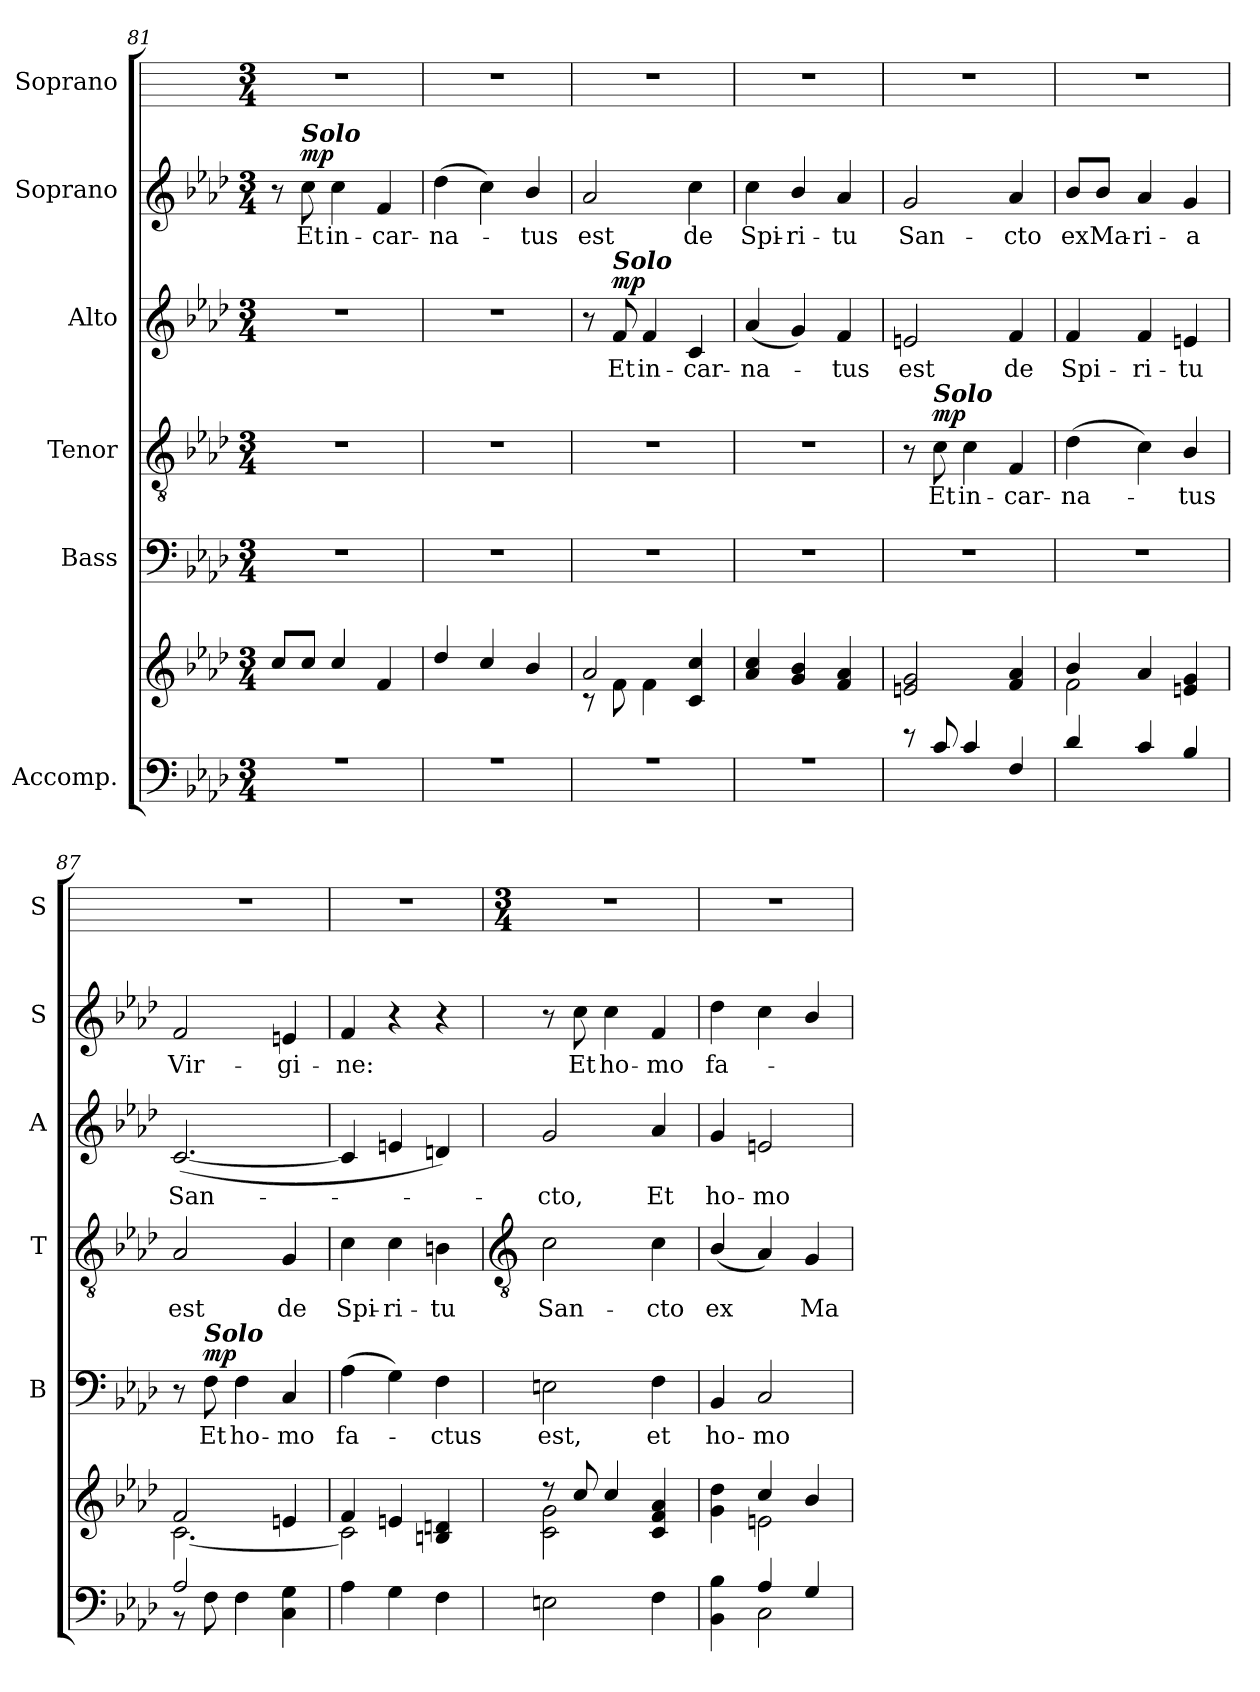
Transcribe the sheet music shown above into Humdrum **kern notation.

**kern	**kern	**kern	**text	**dynam	**kern	**text	**dynam	**kern	**text	**dynam	**kern	**text	**dynam	**kern
*part6	*part6	*part5	*part5	*part5	*part4	*part4	*part4	*part3	*part3	*part3	*part2	*part2	*part2	*part1
*staff7	*staff6	*staff5	*staff5	*staff5	*staff4	*staff4	*staff4	*staff3	*staff3	*staff3	*staff2	*staff2	*staff2	*staff1
*I"Accomp.	*	*I"Bass	*	*	*I"Tenor	*	*	*I"Alto	*	*	*I"Soprano	*	*	*I"Soprano
*	*	*I'B	*	*	*I'T	*	*	*I'A	*	*	*I'S	*	*	*I'S
!!LO:LB:g=z
*clefF4	*clefG2	*clefF4	*	*	*clefGv2	*	*	*clefG2	*	*	*clefG2	*	*	*
*k[b-e-a-d-]	*k[b-e-a-d-]	*k[b-e-a-d-]	*	*	*k[b-e-a-d-]	*	*	*k[b-e-a-d-]	*	*	*k[b-e-a-d-]	*	*	*
*A-:	*A-:	*A-:	*	*	*A-:	*	*	*A-:	*	*	*A-:	*	*	*
*M3/4	*M3/4	*M3/4	*	*	*M3/4	*	*	*M3/4	*	*	*M3/4	*	*	*M3/4
=81	=81	=81	=81	=81	=81	=81	=81	=81	=81	=81	=81	=81	=81	=81
*^	*^	*	*	*	*	*	*	*	*	*	*	*	*	*
!LO:N:vis=1	!LO:N:vis=1	!	!LO:N:vis=1	!LO:N:vis=1	!	!	!LO:N:vis=1	!	!	!LO:N:vis=1	!	!	!	!	!	!
2.r	2.ryy	8ccL	2.ryy	2.r	.	.	2.r	.	.	2.r	.	.	8r	.	.	2.r
!	!	!	!	!	!	!	!	!	!	!	!	!	!LO:TX:a:Bi:t=Solo	!	!	!
!	!	!	!	!	!	!	!	!	!	!	!	!	!	!LO:LY:b	!LO:DY:b	!
.	.	8ccJ	.	.	.	.	.	.	.	.	.	.	8cc	Et	mp	.
!	!	!	!	!	!	!	!	!	!	!	!	!	!	!LO:LY:b	!	!
.	.	4cc	.	.	.	.	.	.	.	.	.	.	4cc	in-	.	.
!	!	!	!	!	!	!	!	!	!	!	!	!	!	!LO:LY:b	!	!
.	.	4f	.	.	.	.	.	.	.	.	.	.	4f	-car-	.	.
=82	=82	=82	=82	=82	=82	=82	=82	=82	=82	=82	=82	=82	=82	=82	=82	=82
!LO:N:vis=1	!LO:N:vis=1	!	!LO:N:vis=1	!LO:N:vis=1	!	!	!LO:N:vis=1	!	!	!LO:N:vis=1	!	!	!	!LO:LY:b	!	!
2.r	2.ryy	4dd-	2.ryy	2.r	.	.	2.r	.	.	2.r	.	.	(>4dd-	-na-	.	2.r
.	.	4cc	.	.	.	.	.	.	.	.	.	.	4cc)	.	.	.
!	!	!	!	!	!	!	!	!	!	!	!	!	!	!LO:LY:b	!	!
.	.	4b-/	.	.	.	.	.	.	.	.	.	.	4b-/	tus	.	.
=83	=83	=83	=83	=83	=83	=83	=83	=83	=83	=83	=83	=83	=83	=83	=83	=83
!LO:N:vis=1	!LO:N:vis=1	!	!	!LO:N:vis=1	!	!	!LO:N:vis=1	!	!	!	!	!	!	!LO:LY:b	!	!
2.r	2.ryy	2a-	8r	2.r	.	.	2.r	.	.	8r	.	.	2a-	est	.	2.r
!	!	!	!	!	!	!	!	!	!	!LO:TX:a:Bi:t=Solo	!	!	!	!	!	!
!	!	!	!	!	!	!	!	!	!	!	!LO:LY:b	!LO:DY:b	!	!	!	!
.	.	.	8f\	.	.	.	.	.	.	8f	Et	mp	.	.	.	.
!	!	!	!	!	!	!	!	!	!	!	!LO:LY:b	!	!	!	!	!
.	.	.	4f\	.	.	.	.	.	.	4f	in-	.	.	.	.	.
!	!	!	!	!	!	!	!	!	!	!	!LO:LY:b	!	!	!LO:LY:b	!	!
.	.	4c 4cc	4ryy	.	.	.	.	.	.	4c	-car-	.	4cc	de	.	.
=84	=84	=84	=84	=84	=84	=84	=84	=84	=84	=84	=84	=84	=84	=84	=84	=84
!LO:N:vis=1	!LO:N:vis=1	!	!LO:N:vis=1	!LO:N:vis=1	!	!	!LO:N:vis=1	!	!	!	!LO:LY:b	!	!	!LO:LY:b	!	!
2.r	2.ryy	4a- 4cc	2.ryy	2.r	.	.	2.r	.	.	(<4a-	-na-	.	4cc	Spi-	.	2.r
!	!	!	!	!	!	!	!	!	!	!	!	!	!	!LO:LY:b	!	!
.	.	4g/ 4b-/	.	.	.	.	.	.	.	4g)	.	.	4b-/	-ri-	.	.
!	!	!	!	!	!	!	!	!	!	!	!LO:LY:b	!	!	!LO:LY:b	!	!
.	.	4f 4a-	.	.	.	.	.	.	.	4f	tus	.	4a-	-tu	.	.
=85	=85	=85	=85	=85	=85	=85	=85	=85	=85	=85	=85	=85	=85	=85	=85	=85
!	!LO:N:vis=1	!	!LO:N:vis=1	!LO:N:vis=1	!	!	!	!	!	!	!LO:LY:b	!	!	!LO:LY:b	!	!
8r	2.ryy	2en 2g	2.ryy	2.r	.	.	8r	.	.	2en	est	.	2g	San-	.	2.r
!	!	!	!	!	!	!	!LO:TX:a:Bi:t=Solo	!	!	!	!	!	!	!	!	!
!	!	!	!	!	!	!	!	!LO:LY:b	!LO:DY:b	!	!	!	!	!	!	!
8c	.	.	.	.	.	.	8c	Et	mp	.	.	.	.	.	.	.
!	!	!	!	!	!	!	!	!LO:LY:b	!	!	!	!	!	!	!	!
4c	.	.	.	.	.	.	4c	in-	.	.	.	.	.	.	.	.
!	!	!	!	!	!	!	!	!LO:LY:b	!	!	!LO:LY:b	!	!	!LO:LY:b	!	!
4F	.	4f 4a-	.	.	.	.	4F	-car-	.	4f	de	.	4a-	-cto	.	.
=86	=86	=86	=86	=86	=86	=86	=86	=86	=86	=86	=86	=86	=86	=86	=86	=86
!	!LO:N:vis=1	!	!	!LO:N:vis=1	!	!	!	!LO:LY:b	!	!	!LO:LY:b	!	!	!LO:LY:b	!	!
4d-	2.ryy	4b-/	2f\	2.r	.	.	(>4d-	-na-	.	4f	Spi-	.	8b-/L	ex	.	2.r
!	!	!	!	!	!	!	!	!	!	!	!	!	!	!LO:LY:b	!	!
.	.	.	.	.	.	.	.	.	.	.	.	.	8b-/J	Ma-	.	.
!	!	!	!	!	!	!	!	!	!	!	!LO:LY:b	!	!	!LO:LY:b	!	!
4c	.	4a-	.	.	.	.	4c)	.	.	4f	-ri-	.	4a-	-ri-	.	.
!	!	!	!	!	!	!	!	!LO:LY:b	!	!	!LO:LY:b	!	!	!LO:LY:b	!	!
4B-	.	4en 4g	4ryy	.	.	.	4B-/	tus	.	4en	-tu	.	4g	-a	.	.
=87	=87	=87	=87	=87	=87	=87	=87	=87	=87	=87	=87	=87	=87	=87	=87	=87
!	!	!	!	!	!	!	!	!LO:LY:b	!	!	!LO:LY:b	!	!	!LO:LY:b	!	!
2A-/	8r	2f	[2.c\	8r	.	.	2A-	est	.	(<[2.c	San-	.	2f	Vir-	.	2.r
!	!	!	!	!LO:TX:a:Bi:t=Solo	!	!	!	!	!	!	!	!	!	!	!	!
!	!	!	!	!	!LO:LY:b	!LO:DY:b	!	!	!	!	!	!	!	!	!	!
.	8F\	.	.	8F	Et	mp	.	.	.	.	.	.	.	.	.	.
!	!	!	!	!	!LO:LY:b	!	!	!	!	!	!	!	!	!	!	!
.	4F\	.	.	4F	ho-	.	.	.	.	.	.	.	.	.	.	.
!	!	!	!	!	!LO:LY:b	!	!	!LO:LY:b	!	!	!	!	!	!LO:LY:b	!	!
4ryy	4C\ 4G\	4en	.	4C	-mo	.	4G	de	.	.	.	.	4en	-gi-	.	.
=88	=88	=88	=88	=88	=88	=88	=88	=88	=88	=88	=88	=88	=88	=88	=88	=88
!LO:N:vis=1	!	!	!	!	!LO:LY:b	!	!	!LO:LY:b	!	!	!	!	!	!LO:LY:b	!	!
2.ryy	4A-\	4f	2c\]	(>4A-	fa-	.	4c	Spi-	.	4c]	.	.	4f	-ne:	.	2.r
!	!	!	!	!	!	!	!	!LO:LY:b	!	!	!	!	!	!	!	!
.	4G\	4en	.	4G)	.	.	4c	-ri-	.	4en	.	.	4r	.	.	.
!	!	!	!	!	!LO:LY:b	!	!	!LO:LY:b	!	!	!	!	!	!	!	!
.	4F\	4Bn 4dn	4ryy	4F	ctus	.	4Bn	-tu	.	4dn)	.	.	4r	.	.	.
!!LO:LB:g=z
=89	=89	=89	=89	=89	=89	=89	=89	=89	=89	=89	=89	=89	=89	=89	=89	=89
*	*	*	*	*	*	*	*clefGv2	*	*	*	*	*	*	*	*	*
*	*	*	*	*	*	*	*	*	*	*	*	*	*	*	*	*M3/4
!LO:N:vis=1	!	!	!	!	!LO:LY:b	!	!	!LO:LY:b	!	!	!LO:LY:b	!	!	!	!	!
2.ryy	2En\	8r	2c\ 2g\	2En	est,	.	2c	San-	.	2g	cto,	.	8r	.	.	2.r
!	!	!	!	!	!	!	!	!	!	!	!	!	!	!LO:LY:b	!	!
.	.	8cc/	.	.	.	.	.	.	.	.	.	.	8cc	Et	.	.
!	!	!	!	!	!	!	!	!	!	!	!	!	!	!LO:LY:b	!	!
.	.	4cc/	.	.	.	.	.	.	.	.	.	.	4cc	ho-	.	.
!	!	!	!	!	!LO:LY:b	!	!	!LO:LY:b	!	!	!LO:LY:b	!	!	!LO:LY:b	!	!
.	4F\	4c 4f 4a-	4ryy	4F	et	.	4c	-cto	.	4a-	Et	.	4f	-mo	.	.
=90	=90	=90	=90	=90	=90	=90	=90	=90	=90	=90	=90	=90	=90	=90	=90	=90
!	!	!	!	!	!LO:LY:b	!	!	!LO:LY:b	!	!	!LO:LY:b	!	!	!LO:LY:b	!	!
4ryy	4BB-\ 4B-\	4g 4dd-	4ryy	4BB-	ho-	.	(<4B-/	ex	.	4g	ho-	.	4dd-	fa-	.	2.r
!	!	!	!	!	!LO:LY:b	!	!	!	!	!	!LO:LY:b	!	!	!	!	!
4A-/	2C\	4cc/	2en\	2C	-mo	.	4A-)	.	.	2en	-mo	.	4cc	.	.	.
!	!	!	!	!	!	!	!	!LO:LY:b	!	!	!	!	!	!	!	!
4G/	.	4b-/	.	.	.	.	4G	Ma-	.	.	.	.	4b-/	.	.	.
*v	*v	*	*	*	*	*	*	*	*	*	*	*	*	*	*	*
*	*v	*v	*	*	*	*	*	*	*	*	*	*	*	*	*
=	=	=	=	=	=	=	=	=	=	=	=	=	=	=
*-	*-	*-	*-	*-	*-	*-	*-	*-	*-	*-	*-	*-	*-	*-
